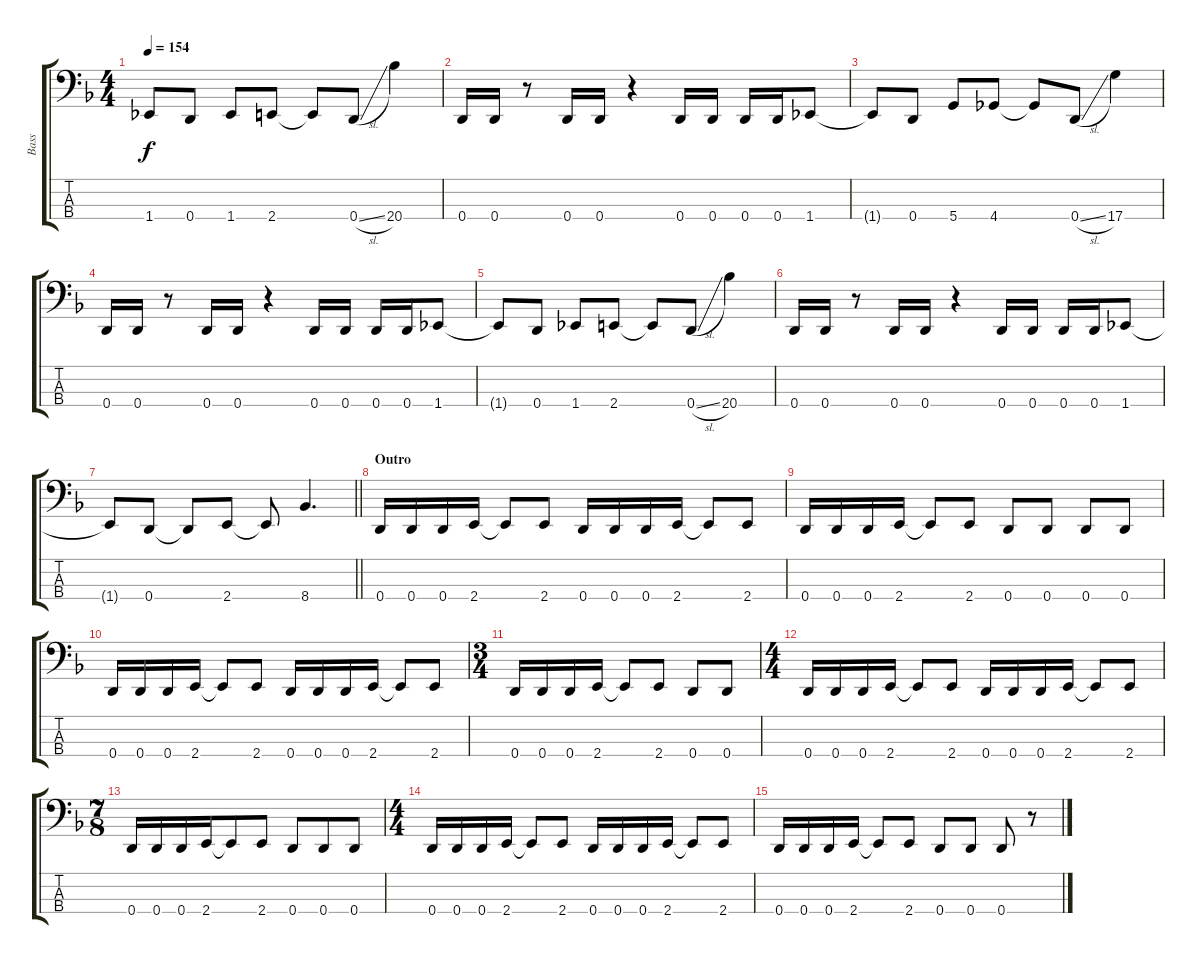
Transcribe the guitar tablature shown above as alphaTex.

\track ("Bass" "Bass") {instrument electricbasspick}
\staff {score tabs}
\tuning (G2 D2 A1 D1) {hide}
\ts (4 4)
\tempo 154
\clef f4
\ks dminor
1.4{t}.8{dy f} 0.4.8 1.4.8 2.4.8 2.4{t}.8 0.4{sl}.8 20.4.4 |
0.4.16 0.4.16 r.8 0.4.16 0.4.16 r.4 0.4.16 0.4.16 0.4.16 0.4.16 1.4.8 |
1.4{t}.8 0.4.8 5.4.8 4.4.8 4.4{t}.8 0.4{sl}.8 17.4.4 |
0.4.16 0.4.16 r.8 0.4.16 0.4.16 r.4 0.4.16 0.4.16 0.4.16 0.4.16 1.4.8 |
1.4{t}.8 0.4.8 1.4.8 2.4.8 2.4{t}.8 0.4{sl}.8 20.4.4 |
0.4.16 0.4.16 r.8 0.4.16 0.4.16 r.4 0.4.16 0.4.16 0.4.16 0.4.16 1.4.8 |
\barLineRight lightlight
1.4{t}.8 0.4.8 0.4{t}.8 2.4.8 2.4{t}.8 8.4.4{d} |
\section ("" "Outro")
0.4.16 0.4.16 0.4.16 2.4.16 2.4{t}.8 2.4.8 0.4.16 0.4.16 0.4.16 2.4.16 2.4{t}.8 2.4.8 |
0.4.16 0.4.16 0.4.16 2.4.16 2.4{t}.8 2.4.8 0.4.8 0.4.8 0.4.8 0.4.8 |
0.4.16 0.4.16 0.4.16 2.4.16 2.4{t}.8 2.4.8 0.4.16 0.4.16 0.4.16 2.4.16 2.4{t}.8 2.4.8 |
\ts (3 4)
0.4.16 0.4.16 0.4.16 2.4.16 2.4{t}.8 2.4.8 0.4.8 0.4.8 |
\ts (4 4)
0.4.16 0.4.16 0.4.16 2.4.16 2.4{t}.8 2.4.8 0.4.16 0.4.16 0.4.16 2.4.16 2.4{t}.8 2.4.8 |
\ts (7 8)
0.4.16 0.4.16 0.4.16 2.4.16 2.4{t}.8 2.4.8 0.4.8 0.4.8 0.4.8 |
\ts (4 4)
0.4.16 0.4.16 0.4.16 2.4.16 2.4{t}.8 2.4.8 0.4.16 0.4.16 0.4.16 2.4.16 2.4{t}.8 2.4.8 |
0.4.16 0.4.16 0.4.16 2.4.16 2.4{t}.8 2.4.8 0.4.8 0.4.8 0.4.8 r.8
